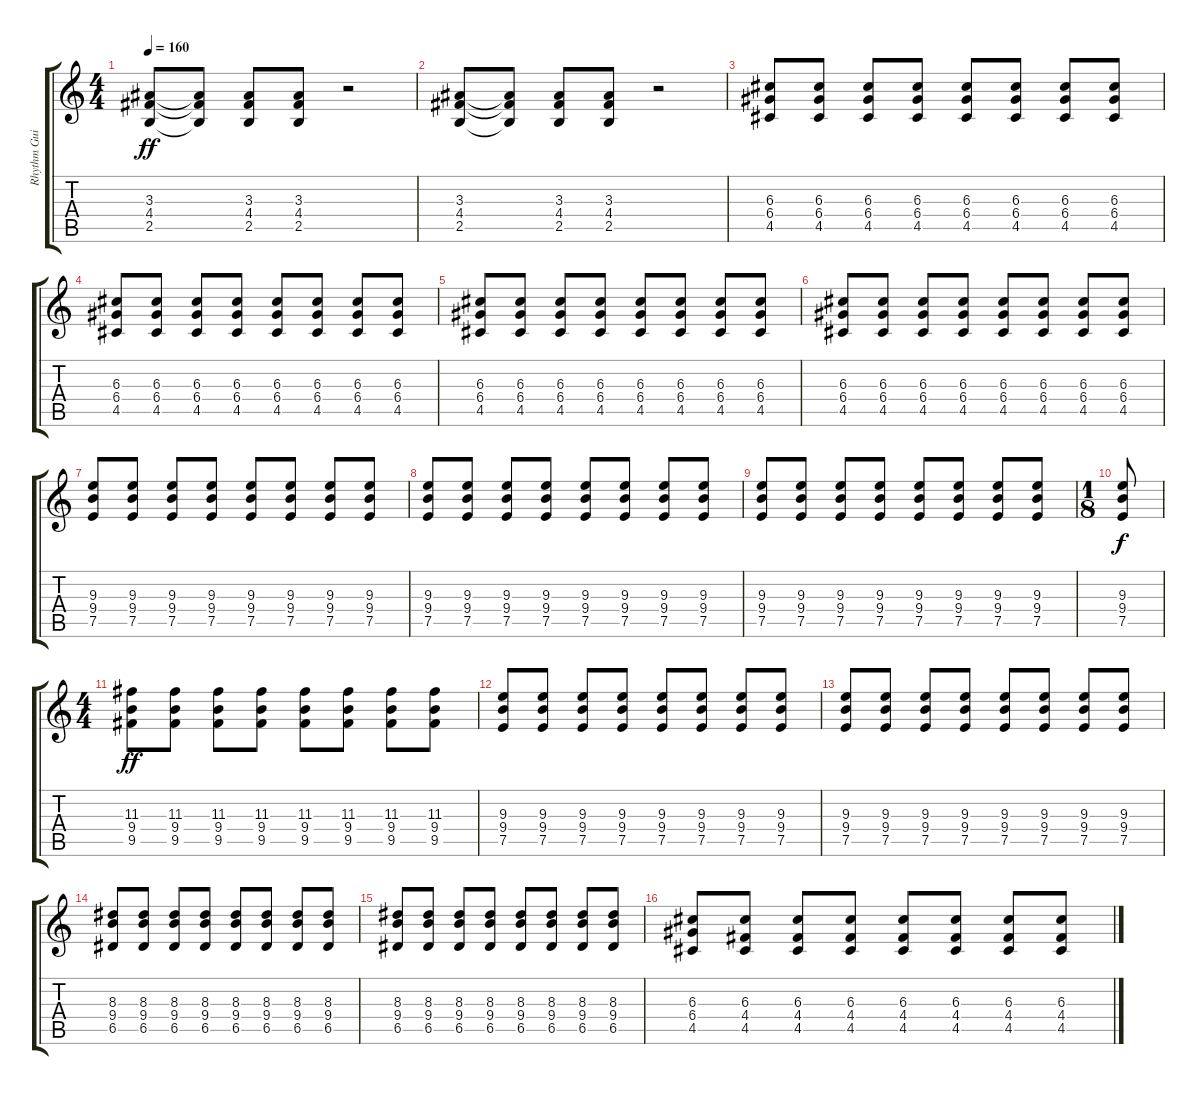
\track ("Rhythm Guitar" "Rhythm Gui") {instrument overdrivenguitar bank 255}
\staff {score tabs}
\tuning (E4 B3 G3 D3 A2 E2) {hide}
\ts (4 4)
\tempo 160
\clef g2
\ks c
(3.3 4.4 2.5).8{dy ff} (3.3{t} 4.4{t} 2.5{t}).8 (3.3 4.4 2.5).8 (3.3 4.4 2.5).8 r.2 |
(3.3 4.4 2.5).8 (3.3{t} 4.4{t} 2.5{t}).8 (3.3 4.4 2.5).8 (3.3 4.4 2.5).8 r.2 |
(6.3 6.4 4.5).8 (6.3 6.4 4.5).8 (6.3 6.4 4.5).8 (6.3 6.4 4.5).8 (6.3 6.4 4.5).8 (6.3 6.4 4.5).8 (6.3 6.4 4.5).8 (6.3 6.4 4.5).8 |
(6.3 6.4 4.5).8 (6.3 6.4 4.5).8 (6.3 6.4 4.5).8 (6.3 6.4 4.5).8 (6.3 6.4 4.5).8 (6.3 6.4 4.5).8 (6.3 6.4 4.5).8 (6.3 6.4 4.5).8 |
(6.3 6.4 4.5).8 (6.3 6.4 4.5).8 (6.3 6.4 4.5).8 (6.3 6.4 4.5).8 (6.3 6.4 4.5).8 (6.3 6.4 4.5).8 (6.3 6.4 4.5).8 (6.3 6.4 4.5).8 |
(6.3 6.4 4.5).8 (6.3 6.4 4.5).8 (6.3 6.4 4.5).8 (6.3 6.4 4.5).8 (6.3 6.4 4.5).8 (6.3 6.4 4.5).8 (6.3 6.4 4.5).8 (6.3 6.4 4.5).8 |
(9.3 9.4 7.5).8 (9.3 9.4 7.5).8 (9.3 9.4 7.5).8 (9.3 9.4 7.5).8 (9.3 9.4 7.5).8 (9.3 9.4 7.5).8 (9.3 9.4 7.5).8 (9.3 9.4 7.5).8 |
(9.3 9.4 7.5).8 (9.3 9.4 7.5).8 (9.3 9.4 7.5).8 (9.3 9.4 7.5).8 (9.3 9.4 7.5).8 (9.3 9.4 7.5).8 (9.3 9.4 7.5).8 (9.3 9.4 7.5).8 |
(9.3 9.4 7.5).8 (9.3 9.4 7.5).8 (9.3 9.4 7.5).8 (9.3 9.4 7.5).8 (9.3 9.4 7.5).8 (9.3 9.4 7.5).8 (9.3 9.4 7.5).8 (9.3 9.4 7.5).8 |
\ts (1 8)
(9.3 9.4 7.5).8{dy f} |
\ts (4 4)
(11.3 9.4 9.5).8{dy ff} (11.3 9.4 9.5).8 (11.3 9.4 9.5).8 (11.3 9.4 9.5).8 (11.3 9.4 9.5).8 (11.3 9.4 9.5).8 (11.3 9.4 9.5).8 (11.3 9.4 9.5).8 |
(9.3 9.4 7.5).8 (9.3 9.4 7.5).8 (9.3 9.4 7.5).8 (9.3 9.4 7.5).8 (9.3 9.4 7.5).8 (9.3 9.4 7.5).8 (9.3 9.4 7.5).8 (9.3 9.4 7.5).8 |
(9.3 9.4 7.5).8 (9.3 9.4 7.5).8 (9.3 9.4 7.5).8 (9.3 9.4 7.5).8 (9.3 9.4 7.5).8 (9.3 9.4 7.5).8 (9.3 9.4 7.5).8 (9.3 9.4 7.5).8 |
(8.3 9.4 6.5).8 (8.3 9.4 6.5).8 (8.3 9.4 6.5).8 (8.3 9.4 6.5).8 (8.3 9.4 6.5).8 (8.3 9.4 6.5).8 (8.3 9.4 6.5).8 (8.3 9.4 6.5).8 |
(8.3 9.4 6.5).8 (8.3 9.4 6.5).8 (8.3 9.4 6.5).8 (8.3 9.4 6.5).8 (8.3 9.4 6.5).8 (8.3 9.4 6.5).8 (8.3 9.4 6.5).8 (8.3 9.4 6.5).8 |
(6.3 6.4 4.5).8 (6.3 4.4 4.5).8 (6.3 4.4 4.5).8 (6.3 4.4 4.5).8 (6.3 4.4 4.5).8 (6.3 4.4 4.5).8 (6.3 4.4 4.5).8 (6.3 4.4 4.5).8
